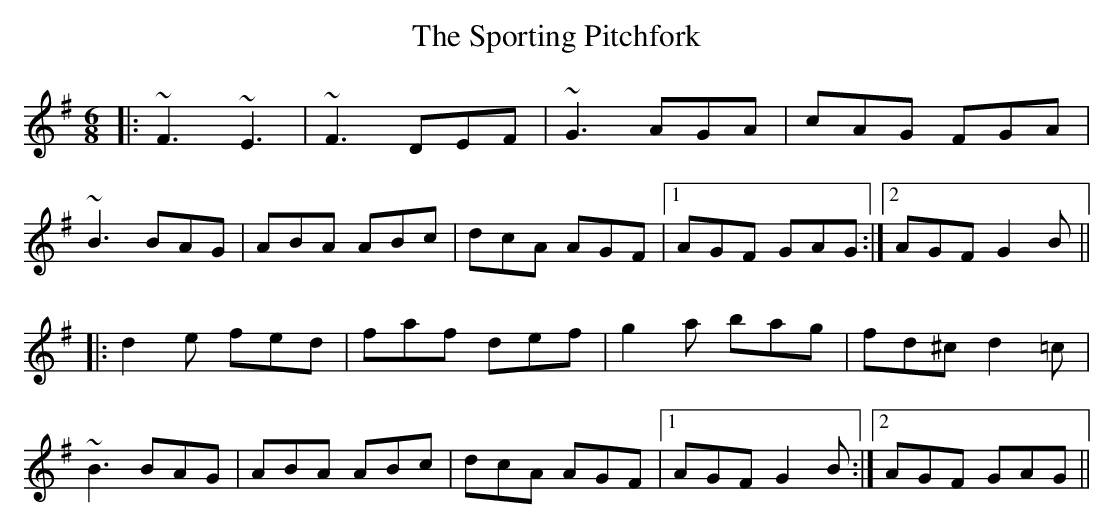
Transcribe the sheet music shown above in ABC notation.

X:1
T: The Sporting Pitchfork
M: 6/8
L: 1/8
K: Gmaj
|:~F3 ~E3|~F3 DEF|~G3 AGA|cAG FGA|
~B3 BAG|ABA ABc|dcA AGF|1 AGF GAG:|2 AGF G2B||
|:d2e fed|faf def|g2a bag|fd^c d2=c|
~B3 BAG|ABA ABc|dcA AGF|1 AGF G2B:|2 AGF GAG||
